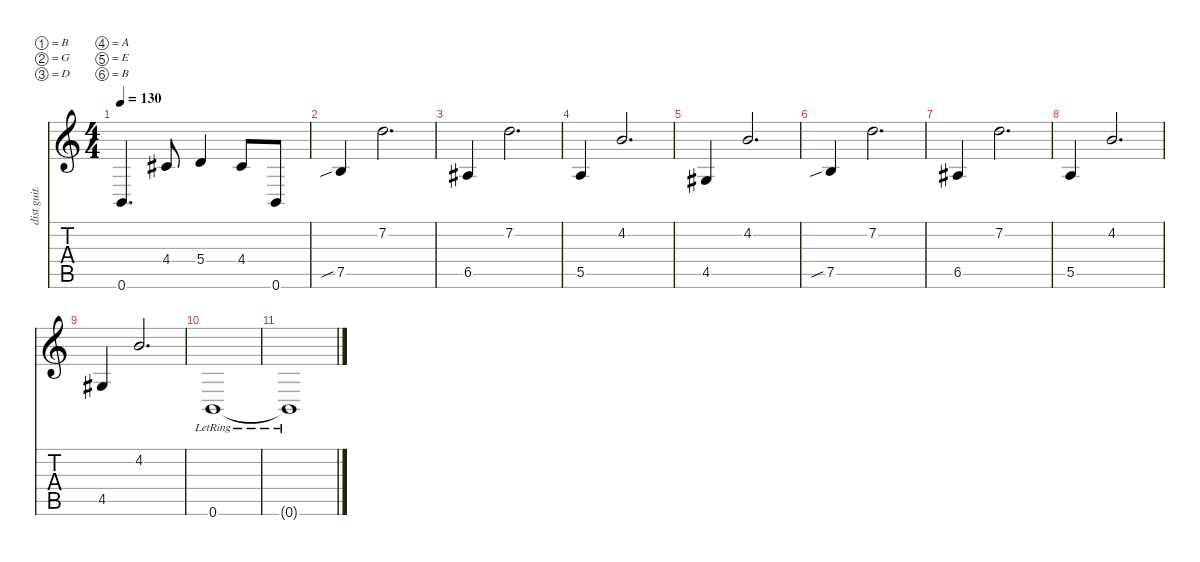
\defaultSystemsLayout 4
\hideDynamics
\bracketExtendMode nobrackets
\track ("Distortion Guitar - Petr" "dist.guit.") {instrument distortionguitar}
\staff {score tabs}
\tuning (B3 G3 D3 A2 E2 B1)
\ts (4 4)
\tempo 130
\clef g2
\ks c
0.6.4{d dy mf beam Up} 4.4{acc #}.8{beam Up} 5.4.4{beam Up} 4.4{acc #}.8{beam Up} 0.6.8{beam Up} |
7.5{sib}.4{beam Up} 7.2.2{d beam Down} |
6.5{acc #}.4{beam Up} 7.2.2{d beam Down} |
5.5.4{beam Up} 4.2.2{d beam Up} |
4.5{acc #}.4{beam Up} 4.2.2{d beam Up} |
7.5{sib}.4{beam Up} 7.2.2{d beam Down} |
6.5{acc #}.4{beam Up} 7.2.2{d beam Down} |
5.5.4{beam Up} 4.2.2{d beam Up} |
4.5{acc #}.4{beam Up} 4.2.2{d beam Up} |
0.6{lr}.1{beam Up} |
0.6{lr t}.1{beam Up}
